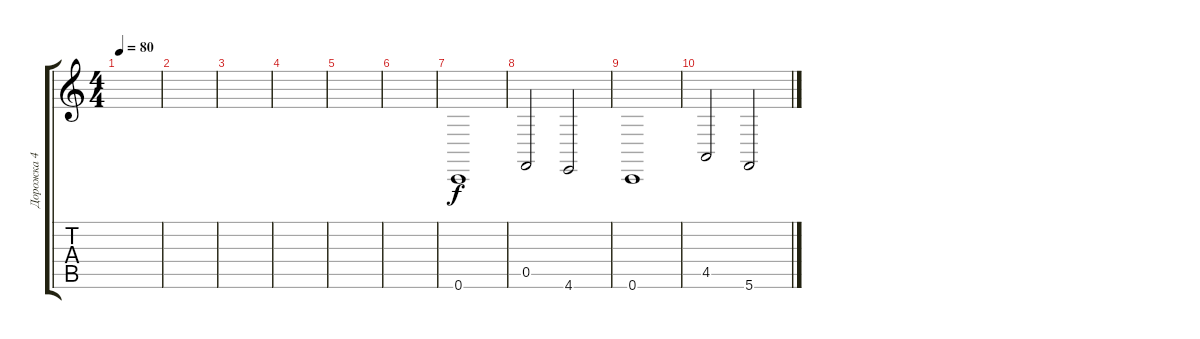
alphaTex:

\track ("Дорожка 4" "Дорожка 4") {instrument drawbarorgan}
\staff {score tabs}
\tuning (C4 G3 Eb3 Bb2 F2 C2) {hide}
\ts (4 4)
\tempo 80
\clef g2
\ks c
|
|
|
|
|
|
0.6.1 |
0.5.2 4.6.2 |
0.6.1 |
4.5.2 5.6.2
